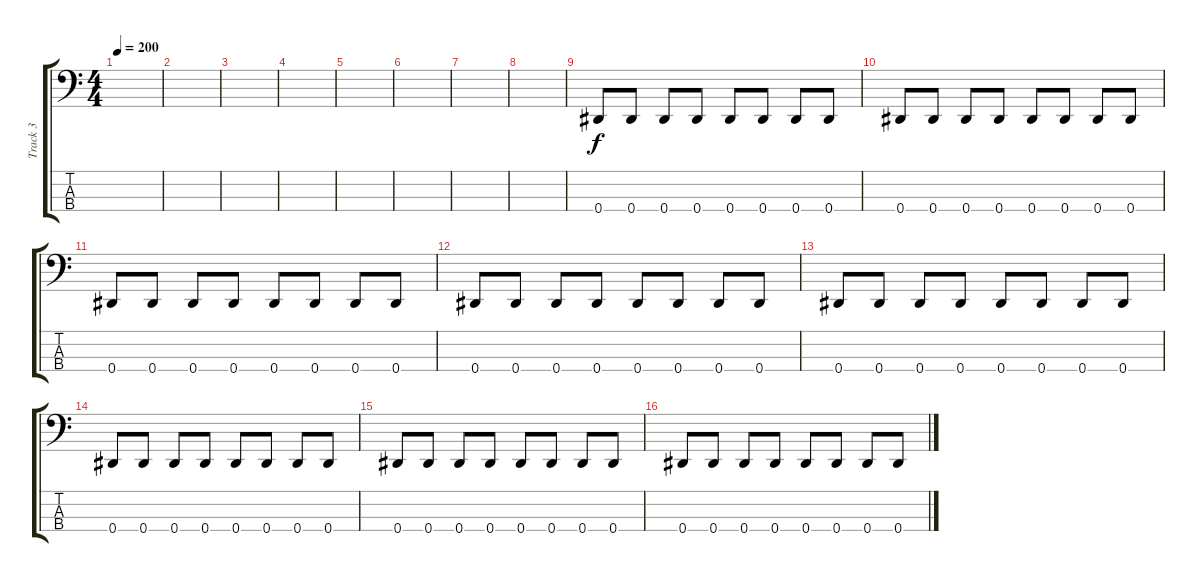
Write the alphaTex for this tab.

\track ("Track 3" "Track 3") {instrument electricbassfinger}
\staff {score tabs}
\tuning (Gb2 Db2 Ab1 Eb1) {hide}
\ts (4 4)
\tempo 200
\clef f4
\ks c
|
|
|
|
|
|
|
|
0.4.8 0.4.8 0.4.8 0.4.8 0.4.8 0.4.8 0.4.8 0.4.8 |
0.4.8 0.4.8 0.4.8 0.4.8 0.4.8 0.4.8 0.4.8 0.4.8 |
0.4.8 0.4.8 0.4.8 0.4.8 0.4.8 0.4.8 0.4.8 0.4.8 |
0.4.8 0.4.8 0.4.8 0.4.8 0.4.8 0.4.8 0.4.8 0.4.8 |
0.4.8 0.4.8 0.4.8 0.4.8 0.4.8 0.4.8 0.4.8 0.4.8 |
0.4.8 0.4.8 0.4.8 0.4.8 0.4.8 0.4.8 0.4.8 0.4.8 |
0.4.8 0.4.8 0.4.8 0.4.8 0.4.8 0.4.8 0.4.8 0.4.8 |
0.4.8 0.4.8 0.4.8 0.4.8 0.4.8 0.4.8 0.4.8 0.4.8
